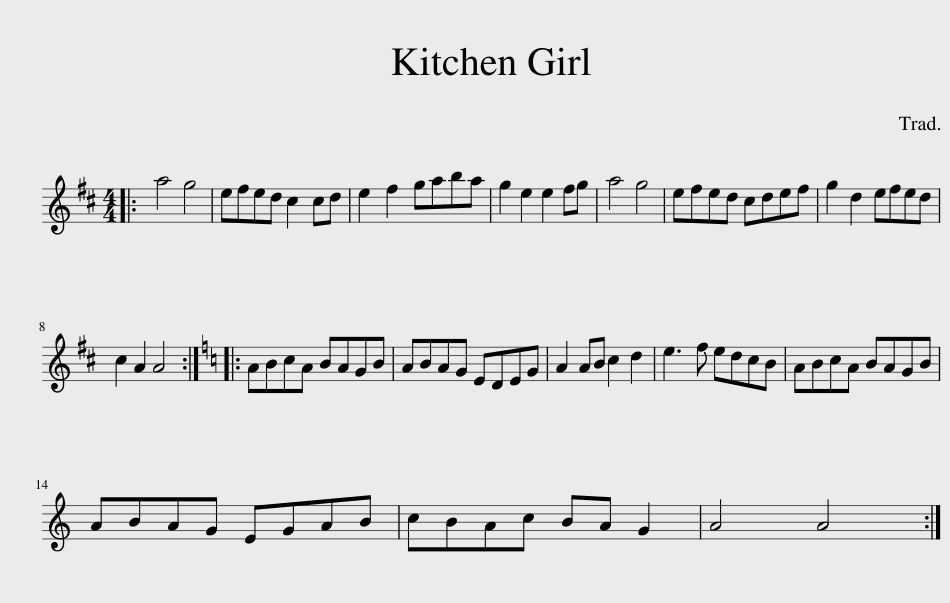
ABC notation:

X:1
L:1/8
M:4/4
I:linebreak $
K:D
V:1 treble
V:1
|: a4 g4 | efed c2 cd | e2 f2 gaba | g2 e2 e2 fg | a4 g4 | %5
 efed cdef | g2 d2 efed |$ c2 A2 A4 ::[K:Amin] ABcA BAGB | ABAG EDEG | %10
 A2 AB c2 d2 | e3 f edcB | ABcA BAGB |$ ABAG EGAB | cBAc BA G2 | %15
 A4 A4 :| %16
